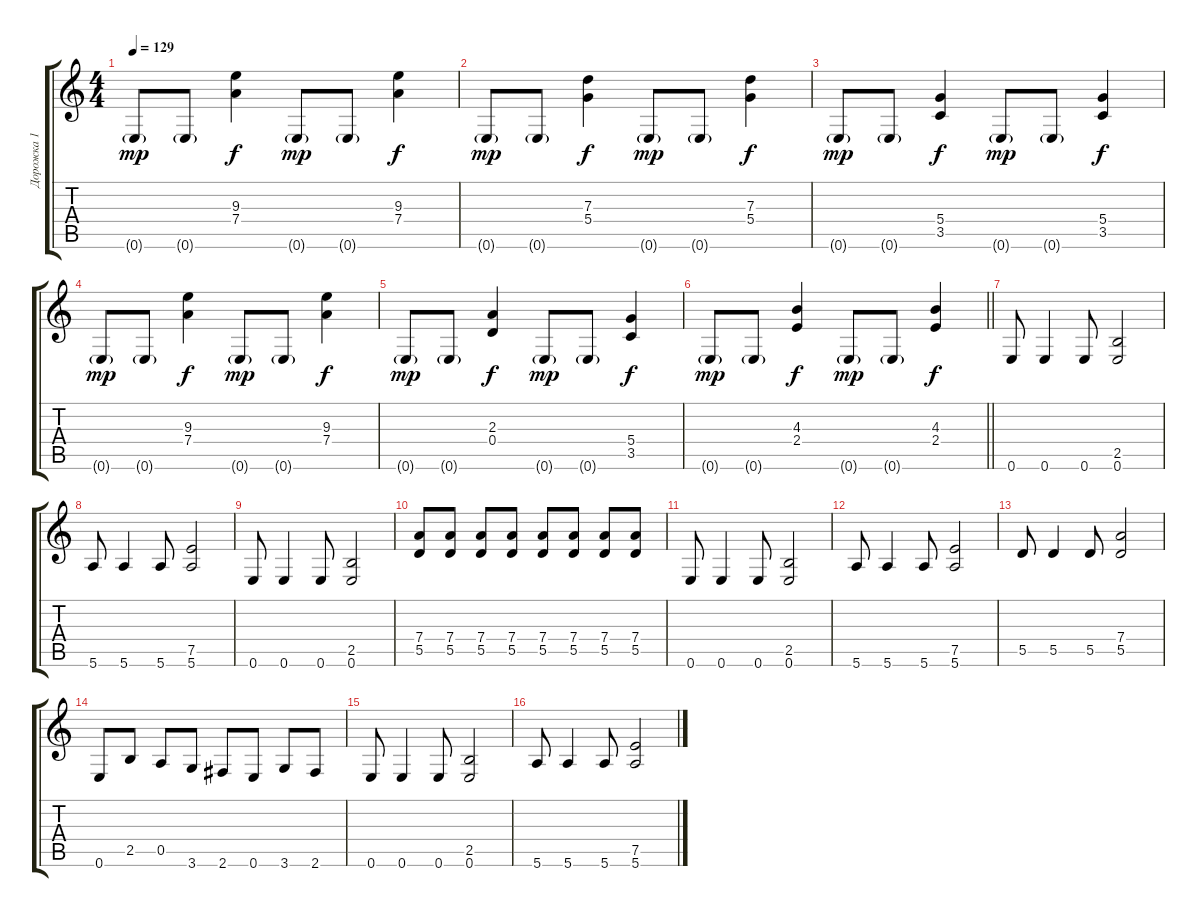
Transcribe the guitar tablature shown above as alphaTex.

\track ("Дорожка 1" "Дорожка 1") {instrument distortionguitar}
\staff {score tabs}
\tuning (E4 B3 G3 D3 A2 E2) {hide}
\ts (4 4)
\tempo 129
\clef g2
\ks c
0.6{g}.8{dy mp} 0.6{g}.8 (9.3 7.4).4{dy f} 0.6{g}.8{dy mp} 0.6{g}.8 (9.3 7.4).4{dy f} |
0.6{g}.8{dy mp} 0.6{g}.8 (7.3 5.4).4{dy f} 0.6{g}.8{dy mp} 0.6{g}.8 (7.3 5.4).4{dy f} |
0.6{g}.8{dy mp} 0.6{g}.8 (5.4 3.5).4{dy f} 0.6{g}.8{dy mp} 0.6{g}.8 (5.4 3.5).4{dy f} |
0.6{g}.8{dy mp} 0.6{g}.8 (9.3 7.4).4{dy f} 0.6{g}.8{dy mp} 0.6{g}.8 (9.3 7.4).4{dy f} |
0.6{g}.8{dy mp} 0.6{g}.8 (2.3 0.4).4{dy f} 0.6{g}.8{dy mp} 0.6{g}.8 (5.4 3.5).4{dy f} |
\barLineRight lightlight
0.6{g}.8{dy mp} 0.6{g}.8 (4.3 2.4).4{dy f} 0.6{g}.8{dy mp} 0.6{g}.8 (4.3 2.4).4{dy f} |
0.6.8 0.6.4 0.6.8 (2.5 0.6).2 |
5.6.8 5.6.4 5.6.8 (7.5 5.6).2 |
0.6.8 0.6.4 0.6.8 (2.5 0.6).2 |
(7.4 5.5).8 (7.4 5.5).8 (7.4 5.5).8 (7.4 5.5).8 (7.4 5.5).8 (7.4 5.5).8 (7.4 5.5).8 (7.4 5.5).8 |
0.6.8 0.6.4 0.6.8 (2.5 0.6).2 |
5.6.8 5.6.4 5.6.8 (7.5 5.6).2 |
5.5.8 5.5.4 5.5.8 (7.4 5.5).2 |
0.6.8 2.5.8 0.5.8 3.6.8 2.6.8 0.6.8 3.6.8 2.6.8 |
0.6.8 0.6.4 0.6.8 (2.5 0.6).2 |
5.6.8 5.6.4 5.6.8 (7.5 5.6).2
